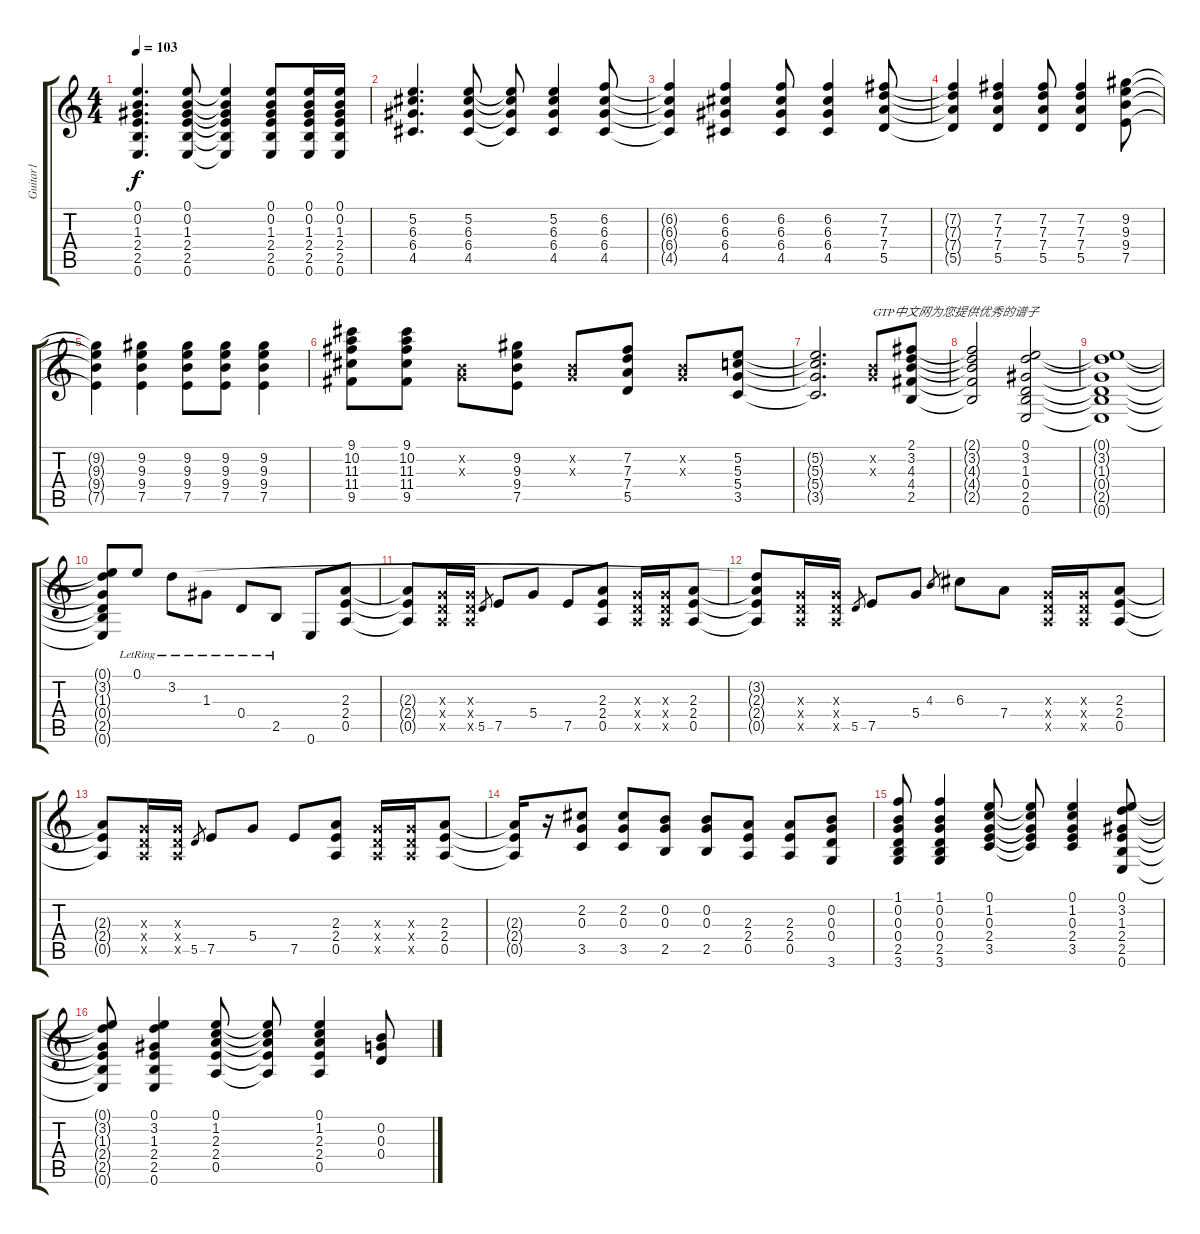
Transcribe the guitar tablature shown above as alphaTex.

\track ("Guitar1" "Guitar1") {instrument acousticguitarsteel}
\staff {score tabs}
\tuning (E4 B3 G3 D3 A2 E2) {hide}
\ts (4 4)
\tempo 103
\clef g2
\ks c
(0.1 0.2 1.3 2.4 2.5 0.6).4{d dy f} (0.1 0.2 1.3 2.4 2.5 0.6).8 (0.1{t} 0.2{t} 1.3{t} 2.4{t} 2.5{t} 0.6{t}).4 (0.1 0.2 1.3 2.4 2.5 0.6).8 (0.1 0.2 1.3 2.4 2.5 0.6).16 (0.1 0.2 1.3 2.4 2.5 0.6).16 |
(5.2 6.3 6.4 4.5).4{d} (5.2 6.3 6.4 4.5).8 (5.2{t} 6.3{t} 6.4{t} 4.5{t}).8 (5.2 6.3 6.4 4.5).4 (6.2 6.3 6.4 4.5).8 |
(6.2{t} 6.3{t} 6.4{t} 4.5{t}).4 (6.2 6.3 6.4 4.5).4 (6.2 6.3 6.4 4.5).8 (6.2 6.3 6.4 4.5).4 (7.2 7.3 7.4 5.5).8 |
(7.2{t} 7.3{t} 7.4{t} 5.5{t}).4 (7.2 7.3 7.4 5.5).4 (7.2 7.3 7.4 5.5).8 (7.2 7.3 7.4 5.5).4 (9.2 9.3 9.4 7.5).8 |
(9.2{t} 9.3{t} 9.4{t} 7.5{t}).4 (9.2 9.3 9.4 7.5).4 (9.2 9.3 9.4 7.5).8 (9.2 9.3 9.4 7.5).8 (9.2 9.3 9.4 7.5).4 |
(9.1 10.2 11.3 11.4 9.5).8 (9.1 10.2 11.3 11.4 9.5).8 (0.2{x} 0.3{x}).8 (9.2 9.3 9.4 7.5).8 (0.2{x} 0.3{x}).8 (7.2 7.3 7.4 5.5).8 (0.2{x} 0.3{x}).8 (5.2 5.3 5.4 3.5).8 |
(5.2{t} 5.3{t} 5.4{t} 3.5{t}).2{d} (0.2{x} 0.3{x}).8{txt "GTP中文网为您提供优秀的谱子"} (2.1 3.2 4.3 4.4 2.5).8 |
(2.1{t} 3.2{t} 4.3{t} 4.4{t} 2.5{t}).2 (0.1 3.2 1.3 0.4 2.5 0.6).2 |
(0.1{t} 3.2{t} 1.3{t} 0.4{t} 2.5{t} 0.6{t}).1 |
(0.1{t} 3.2{t} 1.3{t} 0.4{t} 2.5{t} 0.6{t}).8 0.1{lr}.8 3.2{lr}.8 1.3{lr}.8 0.4{lr}.8 2.5{lr}.8 0.6.8 (2.3 2.4 0.5).8 |
(2.3{t} 2.4{t} 0.5{t}).8 (0.3{x} 0.4{x} 0.5{x}).16 (0.3{x} 0.4{x} 0.5{x}).16 5.5.8{gr} 7.5.8 5.4.8 7.5.8 (2.3 2.4 0.5).8 (0.3{x} 0.4{x} 0.5{x}).16 (0.3{x} 0.4{x} 0.5{x}).16 (2.3 2.4 0.5).8 |
(3.2{t} 2.3{t} 2.4{t} 0.5{t}).8 (0.3{x} 0.4{x} 0.5{x}).16 (0.3{x} 0.4{x} 0.5{x}).16 5.5.8{gr} 7.5.8 5.4.8 4.3.8{gr} 6.3.8 7.4.8 (0.3{x} 0.4{x} 0.5{x}).16 (0.3{x} 0.4{x} 0.5{x}).16 (2.3 2.4 0.5).8 |
(2.3{t} 2.4{t} 0.5{t}).8 (0.3{x} 0.4{x} 0.5{x}).16 (0.3{x} 0.4{x} 0.5{x}).16 5.5.8{gr} 7.5.8 5.4.8 7.5.8 (2.3 2.4 0.5).8 (0.3{x} 0.4{x} 0.5{x}).16 (0.3{x} 0.4{x} 0.5{x}).16 (2.3 2.4 0.5).8 |
(2.3{t} 2.4{t} 0.5{t}).16 r.16 (2.2 0.3 3.5).8 (2.2 0.3 3.5).8 (0.2 0.3 2.5).8 (0.2 0.3 2.5).8 (2.3 2.4 0.5).8 (2.3 2.4 0.5).8 (0.2 0.3 0.4 3.6).8 |
(1.1 0.2 0.3 0.4 2.5 3.6).8 (1.1 0.2 0.3 0.4 2.5 3.6).4 (0.1 1.2 0.3 2.4 3.5).8 (0.1{t} 1.2{t} 0.3{t} 2.4{t} 3.5{t}).8 (0.1 1.2 0.3 2.4 3.5).4 (0.1 3.2 1.3 2.4 2.5 0.6).8 |
(0.1{t} 3.2{t} 1.3{t} 2.4{t} 2.5{t} 0.6{t}).8 (0.1 3.2 1.3 2.4 2.5 0.6).4 (0.1 1.2 2.3 2.4 0.5).8 (0.1{t} 1.2{t} 2.3{t} 2.4{t} 0.5{t}).8 (0.1 1.2 2.3 2.4 0.5).4 (0.2 0.3 0.4).8
